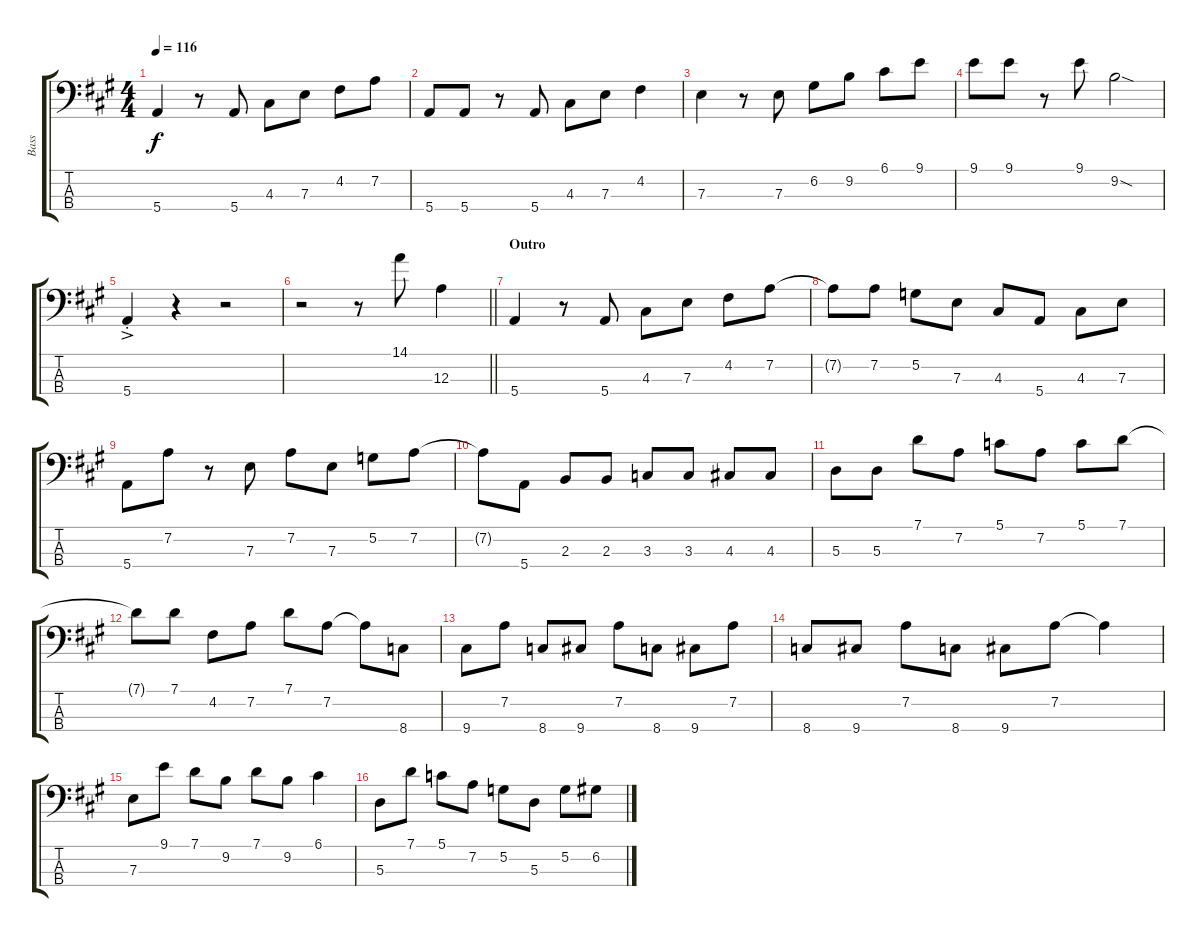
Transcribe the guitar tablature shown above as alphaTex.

\track ("Bass" "Bass") {instrument electricbassfinger}
\staff {score tabs}
\tuning (G2 D2 A1 E1) {hide}
\ts (4 4)
\tempo 116
\clef f4
\ks a
5.4.4{dy f} r.8 5.4.8 4.3.8 7.3.8 4.2.8 7.2.8 |
5.4.8 5.4.8 r.8 5.4.8 4.3.8 7.3.8 4.2.4 |
7.3.4 r.8 7.3.8 6.2.8 9.2.8 6.1.8 9.1.8 |
9.1.8 9.1.8 r.8 9.1.8 9.2{sod}.2 |
5.4{ac st}.4 r.4 r.2 |
\barLineRight lightlight
r.2 r.8 14.1.8 12.3.4 |
\section ("" "Outro")
5.4.4 r.8 5.4.8 4.3.8 7.3.8 4.2.8 7.2.8 |
7.2{t}.8 7.2.8 5.2.8 7.3.8 4.3.8 5.4.8 4.3.8 7.3.8 |
5.4.8 7.2.8 r.8 7.3.8 7.2.8 7.3.8 5.2.8 7.2.8 |
7.2{t}.8 5.4.8 2.3.8 2.3.8 3.3.8 3.3.8 4.3.8 4.3.8 |
5.3.8 5.3.8 7.1.8 7.2.8 5.1.8 7.2.8 5.1.8 7.1.8 |
7.1{t}.8 7.1.8 4.2.8 7.2.8 7.1.8 7.2.8 7.2{t}.8 8.4.8 |
9.4.8 7.2.8 8.4.8 9.4.8 7.2.8 8.4.8 9.4.8 7.2.8 |
8.4.8 9.4.8 7.2.8 8.4.8 9.4.8 7.2.8 7.2{t}.4 |
7.3.8 9.1.8 7.1.8 9.2.8 7.1.8 9.2.8 6.1.4 |
5.3.8 7.1.8 5.1.8 7.2.8 5.2.8 5.3.8 5.2.8 6.2.8
